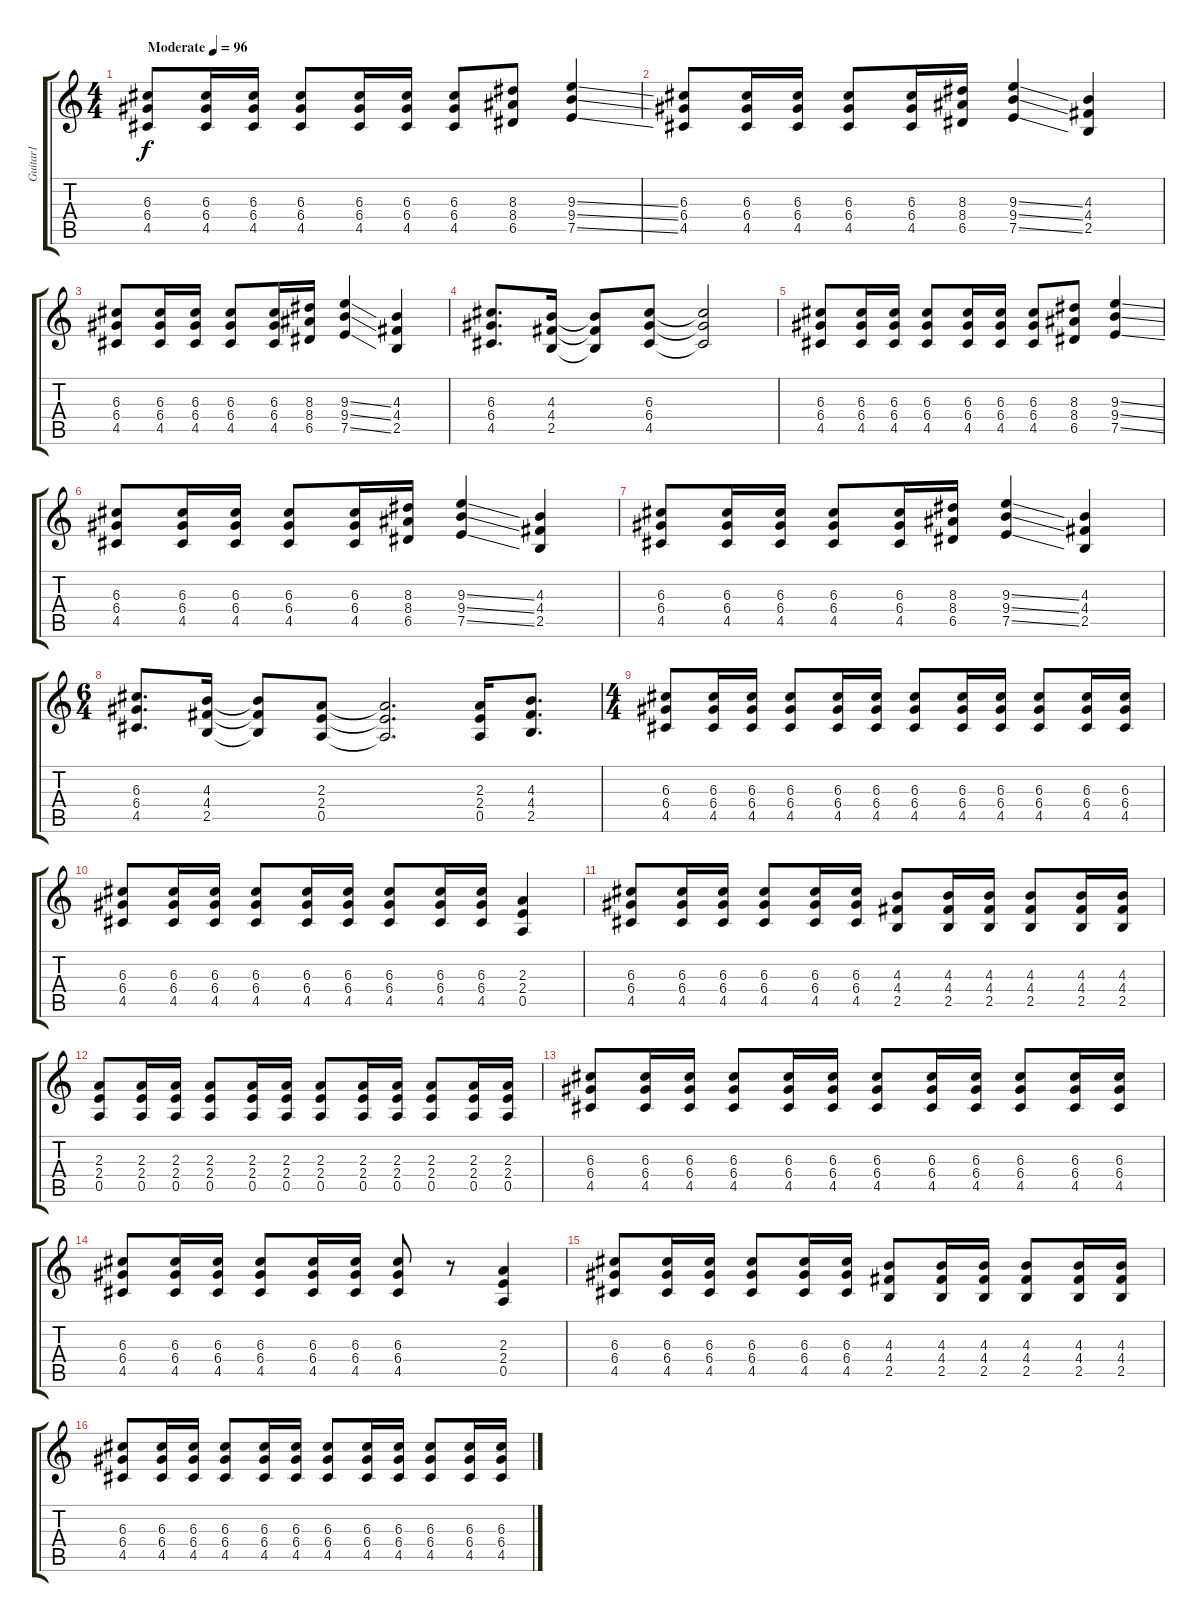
\track ("Guitar1" "Guitar1") {instrument overdrivenguitar}
\staff {score tabs}
\tuning (E4 B3 G3 D3 A2 E2) {hide}
\ts (4 4)
\tempo (96 "Moderate")
\clef g2
\ks c
(6.3 6.4 4.5).8{dy f instrument overdrivenguitar} (6.3 6.4 4.5).16 (6.3 6.4 4.5).16 (6.3 6.4 4.5).8 (6.3 6.4 4.5).16 (6.3 6.4 4.5).16 (6.3 6.4 4.5).8 (8.3 8.4 6.5).8 (9.3{ss} 9.4{ss} 7.5{ss}).4 |
(6.3 6.4 4.5).8 (6.3 6.4 4.5).16 (6.3 6.4 4.5).16 (6.3 6.4 4.5).8 (6.3 6.4 4.5).16 (8.3 8.4 6.5).16 (9.3{ss} 9.4{ss} 7.5{ss}).4 (4.3 4.4 2.5).4 |
(6.3 6.4 4.5).8 (6.3 6.4 4.5).16 (6.3 6.4 4.5).16 (6.3 6.4 4.5).8 (6.3 6.4 4.5).16 (8.3 8.4 6.5).16 (9.3{ss} 9.4{ss} 7.5{ss}).4 (4.3 4.4 2.5).4 |
(6.3 6.4 4.5).8{d} (4.3 4.4 2.5).16 (4.3{t} 4.4{t} 2.5{t}).8 (6.3 6.4 4.5).8 (6.3{t} 6.4{t} 4.5{t}).2 |
(6.3 6.4 4.5).8 (6.3 6.4 4.5).16 (6.3 6.4 4.5).16 (6.3 6.4 4.5).8 (6.3 6.4 4.5).16 (6.3 6.4 4.5).16 (6.3 6.4 4.5).8 (8.3 8.4 6.5).8 (9.3{ss} 9.4{ss} 7.5{ss}).4 |
(6.3 6.4 4.5).8 (6.3 6.4 4.5).16 (6.3 6.4 4.5).16 (6.3 6.4 4.5).8 (6.3 6.4 4.5).16 (8.3 8.4 6.5).16 (9.3{ss} 9.4{ss} 7.5{ss}).4 (4.3 4.4 2.5).4 |
(6.3 6.4 4.5).8 (6.3 6.4 4.5).16 (6.3 6.4 4.5).16 (6.3 6.4 4.5).8 (6.3 6.4 4.5).16 (8.3 8.4 6.5).16 (9.3{ss} 9.4{ss} 7.5{ss}).4 (4.3 4.4 2.5).4 |
\ts (6 4)
(6.3 6.4 4.5).8{d} (4.3 4.4 2.5).16 (4.3{t} 4.4{t} 2.5{t}).8 (2.3 2.4 0.5).8 (2.3{t} 2.4{t} 0.5{t}).2{d} (2.3 2.4 0.5).16 (4.3 4.4 2.5).8{d} |
\ts (4 4)
(6.3 6.4 4.5).8 (6.3 6.4 4.5).16 (6.3 6.4 4.5).16 (6.3 6.4 4.5).8 (6.3 6.4 4.5).16 (6.3 6.4 4.5).16 (6.3 6.4 4.5).8 (6.3 6.4 4.5).16 (6.3 6.4 4.5).16 (6.3 6.4 4.5).8 (6.3 6.4 4.5).16 (6.3 6.4 4.5).16 |
(6.3 6.4 4.5).8 (6.3 6.4 4.5).16 (6.3 6.4 4.5).16 (6.3 6.4 4.5).8 (6.3 6.4 4.5).16 (6.3 6.4 4.5).16 (6.3 6.4 4.5).8 (6.3 6.4 4.5).16 (6.3 6.4 4.5).16 (2.3 2.4 0.5).4 |
(6.3 6.4 4.5).8 (6.3 6.4 4.5).16 (6.3 6.4 4.5).16 (6.3 6.4 4.5).8 (6.3 6.4 4.5).16 (6.3 6.4 4.5).16 (4.3 4.4 2.5).8 (4.3 4.4 2.5).16 (4.3 4.4 2.5).16 (4.3 4.4 2.5).8 (4.3 4.4 2.5).16 (4.3 4.4 2.5).16 |
(2.3 2.4 0.5).8 (2.3 2.4 0.5).16 (2.3 2.4 0.5).16 (2.3 2.4 0.5).8 (2.3 2.4 0.5).16 (2.3 2.4 0.5).16 (2.3 2.4 0.5).8 (2.3 2.4 0.5).16 (2.3 2.4 0.5).16 (2.3 2.4 0.5).8 (2.3 2.4 0.5).16 (2.3 2.4 0.5).16 |
(6.3 6.4 4.5).8 (6.3 6.4 4.5).16 (6.3 6.4 4.5).16 (6.3 6.4 4.5).8 (6.3 6.4 4.5).16 (6.3 6.4 4.5).16 (6.3 6.4 4.5).8 (6.3 6.4 4.5).16 (6.3 6.4 4.5).16 (6.3 6.4 4.5).8 (6.3 6.4 4.5).16 (6.3 6.4 4.5).16 |
(6.3 6.4 4.5).8 (6.3 6.4 4.5).16 (6.3 6.4 4.5).16 (6.3 6.4 4.5).8 (6.3 6.4 4.5).16 (6.3 6.4 4.5).16 (6.3 6.4 4.5).8 r.8 (2.3 2.4 0.5).4 |
(6.3 6.4 4.5).8 (6.3 6.4 4.5).16 (6.3 6.4 4.5).16 (6.3 6.4 4.5).8 (6.3 6.4 4.5).16 (6.3 6.4 4.5).16 (4.3 4.4 2.5).8 (4.3 4.4 2.5).16 (4.3 4.4 2.5).16 (4.3 4.4 2.5).8 (4.3 4.4 2.5).16 (4.3 4.4 2.5).16 |
(6.3 6.4 4.5).8 (6.3 6.4 4.5).16 (6.3 6.4 4.5).16 (6.3 6.4 4.5).8 (6.3 6.4 4.5).16 (6.3 6.4 4.5).16 (6.3 6.4 4.5).8 (6.3 6.4 4.5).16 (6.3 6.4 4.5).16 (6.3 6.4 4.5).8 (6.3 6.4 4.5).16 (6.3 6.4 4.5).16
